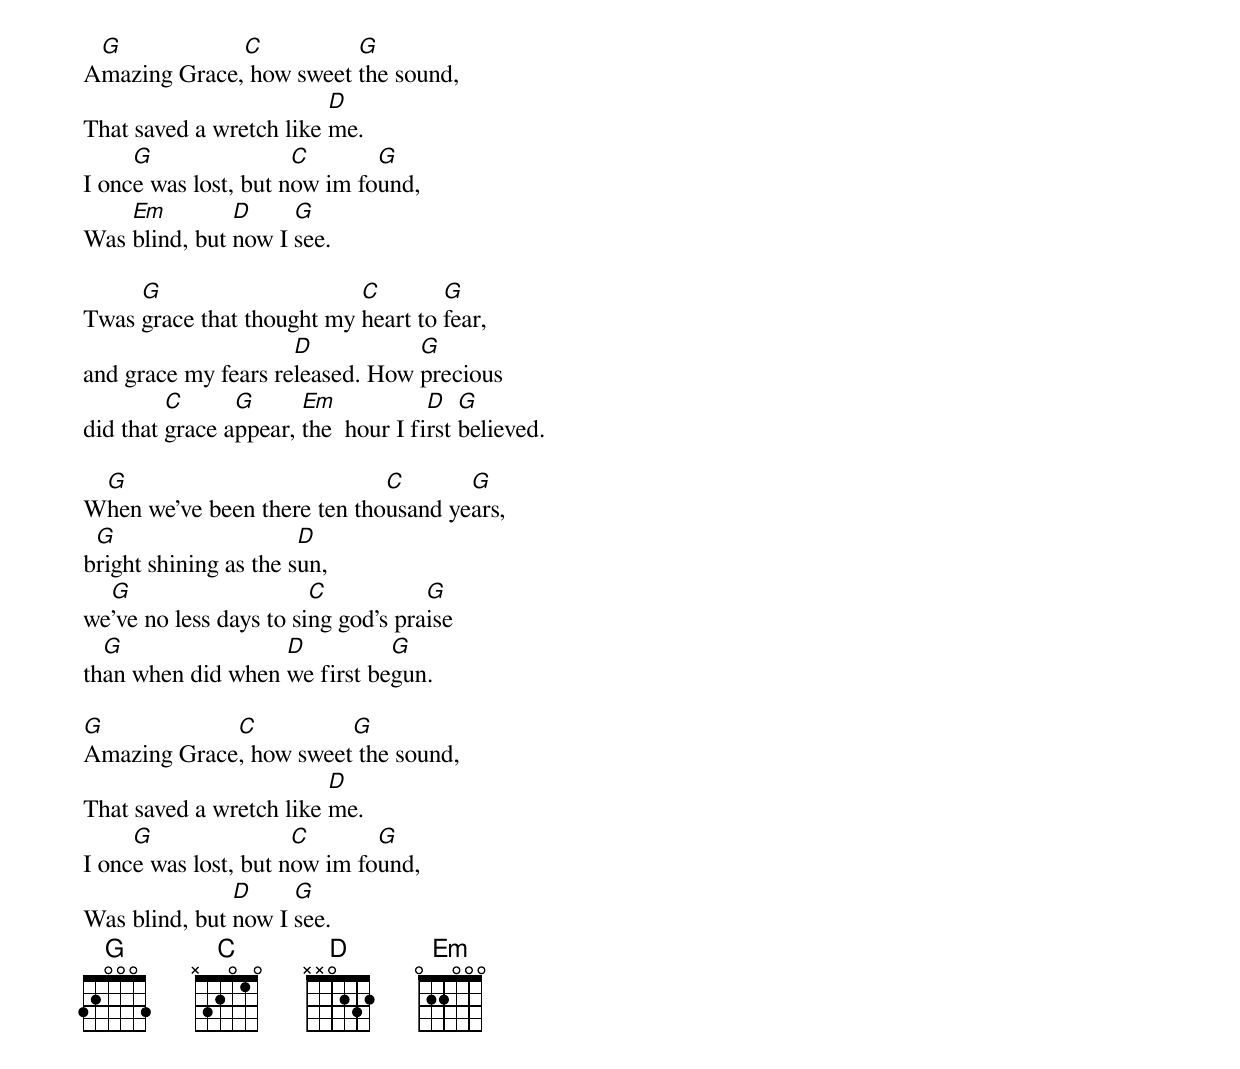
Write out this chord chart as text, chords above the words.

 G            C          G
Amazing Grace, how sweet the sound,
			 D
That saved a wretch like me.
     G                C       G
I once was lost, but now im found,
    Em         D     G
Was blind, but now I see.

     G                     C        G
Twas grace that thought my heart to fear,
                     D           G
and grace my fears released. How precious
         C      G      Em            D   G
did that grace appear, the  hour I first believed.

 G                           C       G
When we've been there ten thousand years,
 G                     D
bright shining as the sun,
  G                     C           G
we've no less days to sing god's praise
  G                D          G
than when did when we first begun.

G            C          G
Amazing Grace, how sweet the sound,
			 D
That saved a wretch like me.
     G                C       G
I once was lost, but now im found,
               D     G
Was blind, but now I see.
